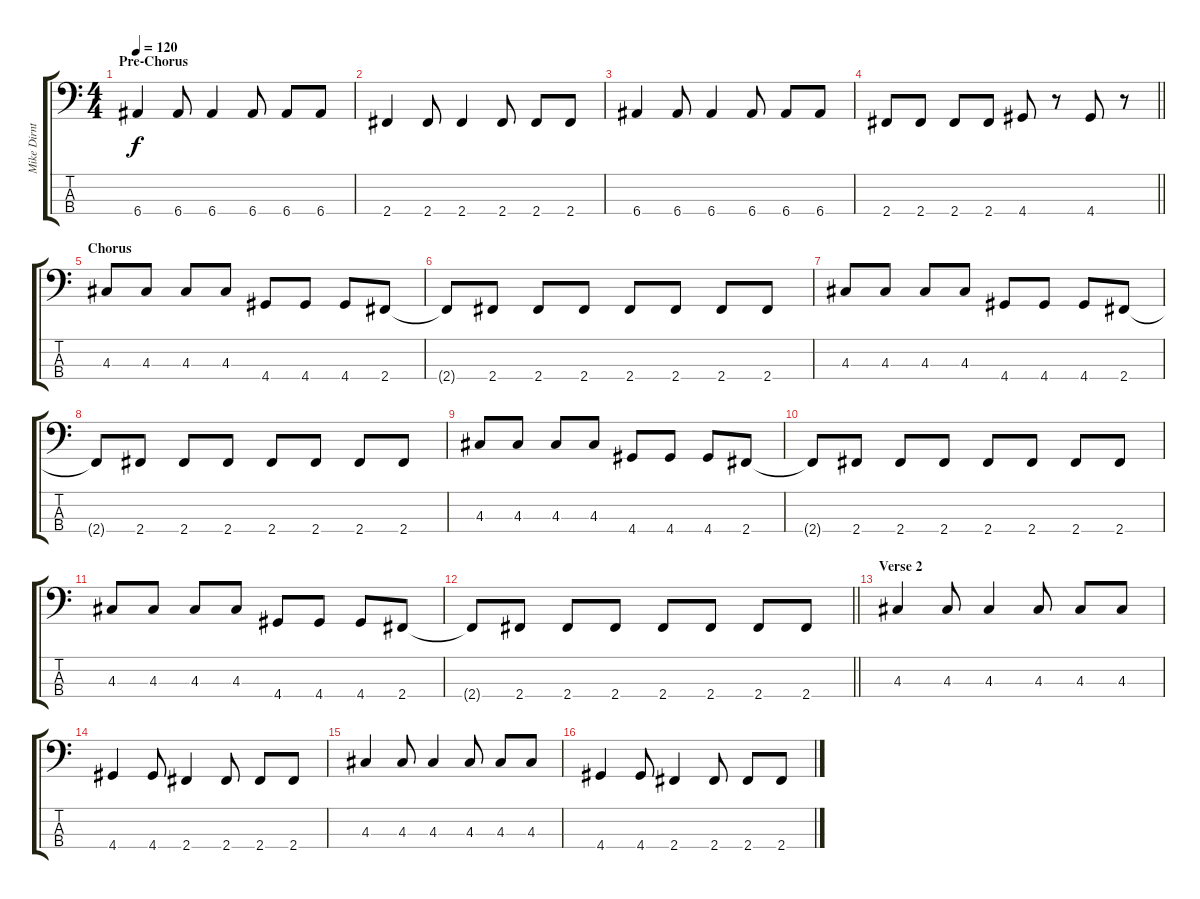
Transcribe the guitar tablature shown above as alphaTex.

\track ("Mike Dirnt" "Mike Dirnt") {instrument electricbasspick}
\staff {score tabs}
\tuning (G2 D2 A1 E1) {hide}
\ts (4 4)
\section ("" "Pre-Chorus")
\tempo 120
\clef f4
\ks c
6.4.4{dy f} 6.4.8 6.4.4 6.4.8 6.4.8 6.4.8 |
2.4.4 2.4.8 2.4.4 2.4.8 2.4.8 2.4.8 |
6.4.4 6.4.8 6.4.4 6.4.8 6.4.8 6.4.8 |
\barLineRight lightlight
2.4.8 2.4.8 2.4.8 2.4.8 4.4.8 r.8 4.4.8 r.8 |
\section ("" "Chorus")
4.3.8 4.3.8 4.3.8 4.3.8 4.4.8 4.4.8 4.4.8 2.4.8 |
2.4{t}.8 2.4.8 2.4.8 2.4.8 2.4.8 2.4.8 2.4.8 2.4.8 |
4.3.8 4.3.8 4.3.8 4.3.8 4.4.8 4.4.8 4.4.8 2.4.8 |
2.4{t}.8 2.4.8 2.4.8 2.4.8 2.4.8 2.4.8 2.4.8 2.4.8 |
4.3.8 4.3.8 4.3.8 4.3.8 4.4.8 4.4.8 4.4.8 2.4.8 |
2.4{t}.8 2.4.8 2.4.8 2.4.8 2.4.8 2.4.8 2.4.8 2.4.8 |
4.3.8 4.3.8 4.3.8 4.3.8 4.4.8 4.4.8 4.4.8 2.4.8 |
\barLineRight lightlight
2.4{t}.8 2.4.8 2.4.8 2.4.8 2.4.8 2.4.8 2.4.8 2.4.8 |
\section ("" "Verse 2")
4.3.4 4.3.8 4.3.4 4.3.8 4.3.8 4.3.8 |
4.4.4 4.4.8 2.4.4 2.4.8 2.4.8 2.4.8 |
4.3.4 4.3.8 4.3.4 4.3.8 4.3.8 4.3.8 |
4.4.4 4.4.8 2.4.4 2.4.8 2.4.8 2.4.8
